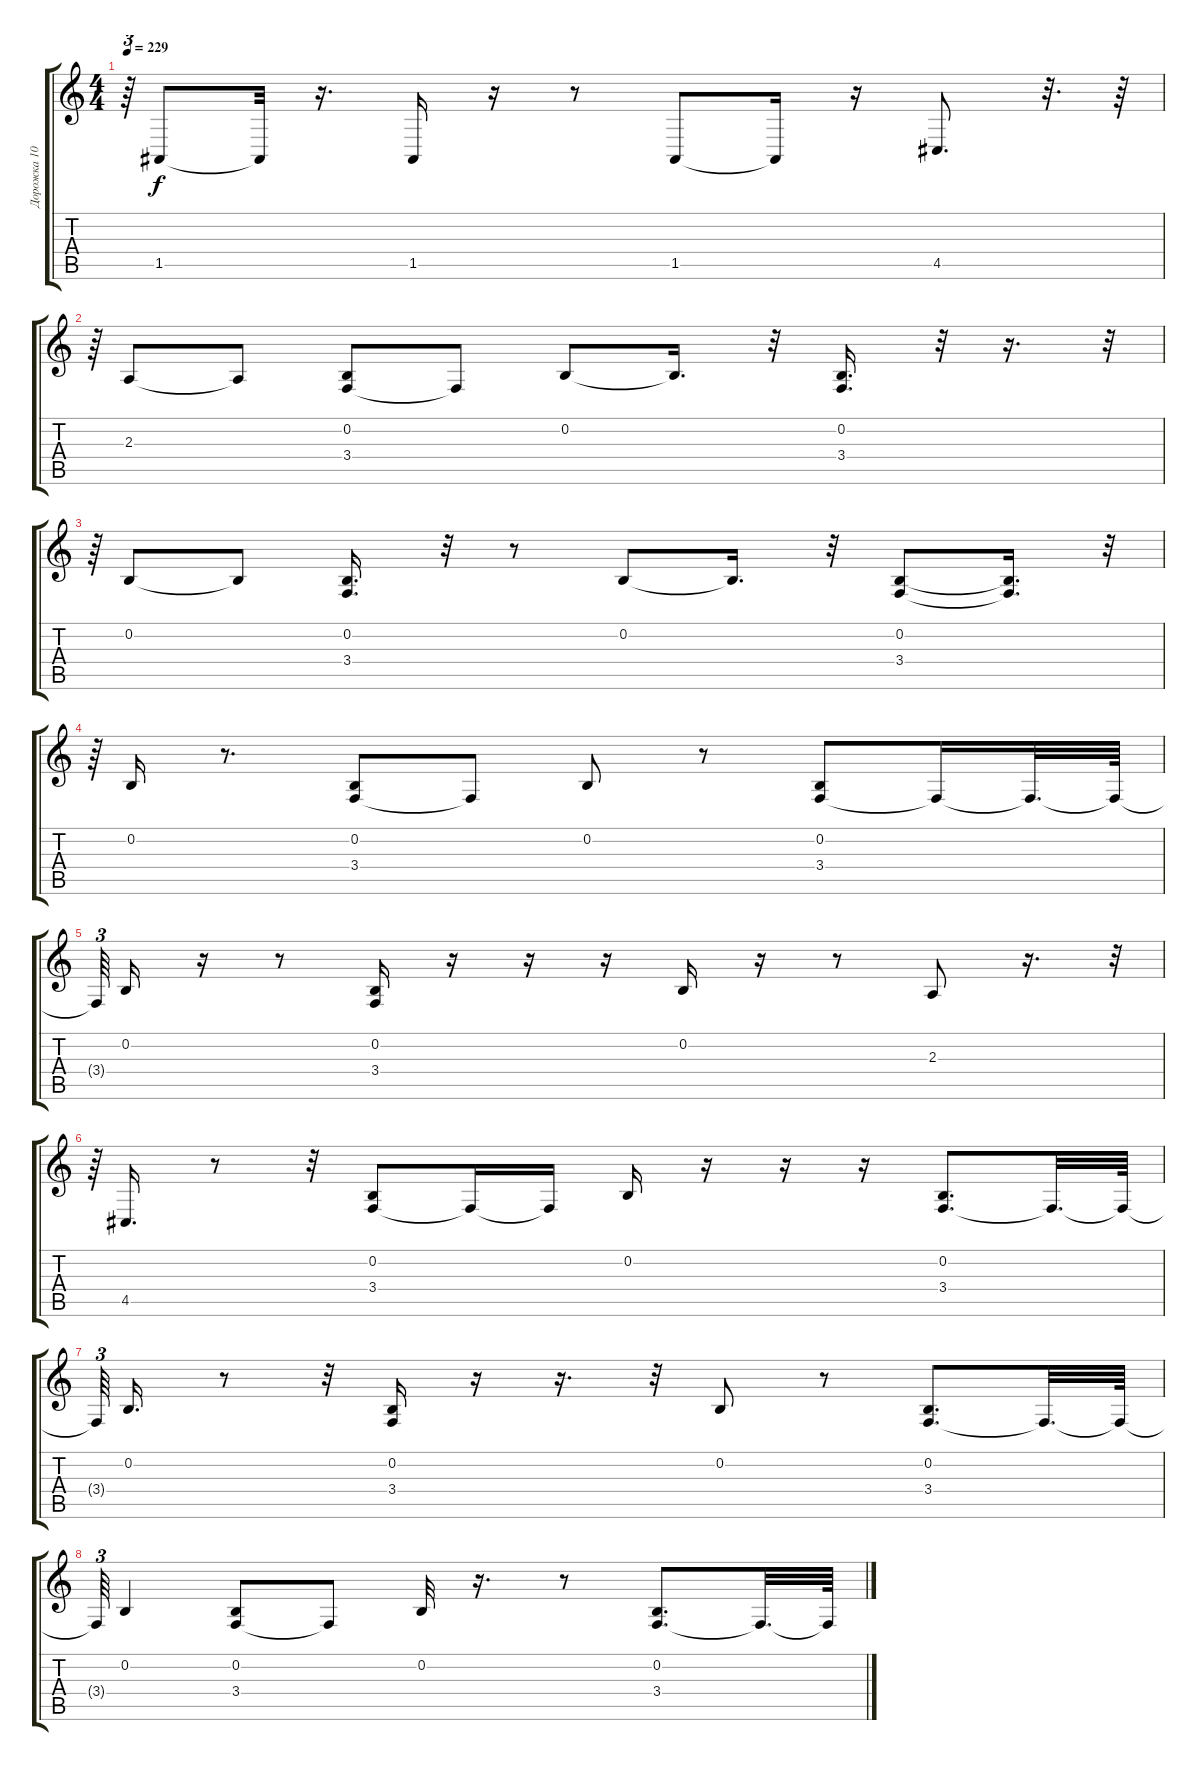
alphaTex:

\track ("Дорожка 10" "Дорожка 10") {instrument drawbarorgan}
\staff {score tabs}
\tuning (E4 B3 G3 D3 A2 E2) {hide}
\ts (4 4)
\tempo 229
\clef g2
\ks c
r.64{tu (3 2) dy f} 1.5.8 1.5{t}.32 r.16{d} 1.5.16 r.16 r.8 1.5.8 1.5{t}.16 r.16 4.5.8{d} r.32{d} r.64 |
r.64{tu (3 2)} 2.3.8 2.3{t}.8 (0.2 3.4).8 3.4{t}.8 0.2.8 0.2{t}.16{d} r.32 (0.2 3.4).16{d} r.32 r.16{d} r.32{tu (3 2)} |
r.64{tu (3 2)} 0.2.8 0.2{t}.8 (0.2 3.4).16{d} r.32 r.8 0.2.8 0.2{t}.16{d} r.32 (0.2 3.4).8 (0.2{t} 3.4{t}).16{d} r.32{tu (3 2)} |
r.64{tu (3 2)} 0.2.16 r.8{d} (0.2 3.4).8 3.4{t}.8 0.2.8 r.8 (0.2 3.4).8 3.4{t}.16 3.4{t}.32{d} 3.4{t}.64 |
3.4{t}.64{tu (3 2)} 0.2.16 r.16 r.8 (0.2 3.4).16 r.16 r.16 r.16 0.2.16 r.16 r.8 2.3.8 r.16{d} r.32{tu (3 2)} |
r.64{tu (3 2)} 4.5.16{d} r.8 r.32 (0.2 3.4).8 3.4{t}.16 3.4{t}.16 0.2.16 r.16 r.16 r.16 (0.2 3.4).8{d} 3.4{t}.32{d} 3.4{t}.64 |
3.4{t}.64{tu (3 2)} 0.2.16{d} r.8 r.32 (0.2 3.4).16 r.16 r.16{d} r.32 0.2.8 r.8 (0.2 3.4).8{d} 3.4{t}.32{d} 3.4{t}.64 |
3.4{t}.64{tu (3 2)} 0.2.4 (0.2 3.4).8 3.4{t}.8 0.2.32 r.16{d} r.8 (0.2 3.4).8{d} 3.4{t}.32{d} 3.4{t}.64
